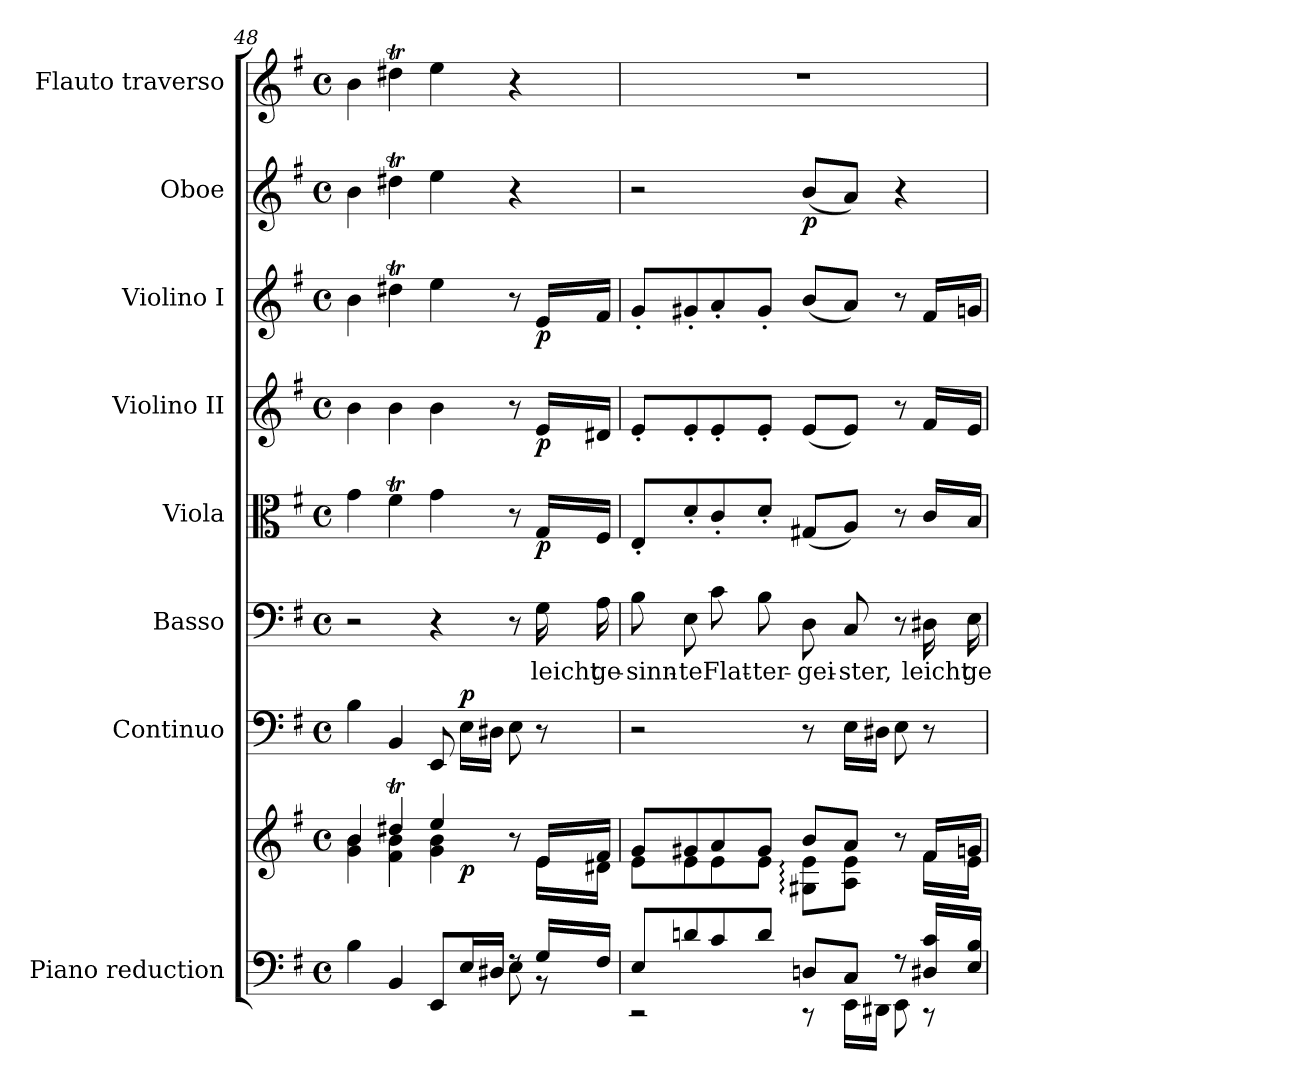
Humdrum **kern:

**kern	**kern	**dynam	**kern	**dynam	**kern	**text	**kern	**dynam	**kern	**dynam	**kern	**dynam	**kern	**dynam	**kern
*part8	*part8	*part8	*part7	*part7	*part6	*part6	*part5	*part5	*part4	*part4	*part3	*part3	*part2	*part2	*part1
*staff9	*staff8	*staff8/9	*staff7	*staff7	*staff6	*staff6	*staff5	*staff5	*staff4	*staff4	*staff3	*staff3	*staff2	*staff2	*staff1
*I"Piano reduction	*	*	*I"Continuo	*	*I"Basso	*	*I"Viola	*	*I"Violino II	*	*I"Violino I	*	*I"Oboe	*	*I"Flauto traverso
*I'Pno	*	*	*	*	*	*	*I'Vla	*	*I'Vln	*	*I'Vln	*	*I'Ob	*	*I'Fl
*clefF4	*clefG2	*	*clefF4	*	*clefF4	*	*clefC3	*	*clefG2	*	*clefG2	*	*clefG2	*	*clefG2
*k[f#]	*k[f#]	*	*k[f#]	*	*k[f#]	*	*k[f#]	*	*k[f#]	*	*k[f#]	*	*k[f#]	*	*k[f#]
*M4/4	*M4/4	*	*M4/4	*	*M4/4	*	*M4/4	*	*M4/4	*	*M4/4	*	*M4/4	*	*M4/4
*met(c)	*met(c)	*	*met(c)	*	*met(c)	*	*met(c)	*	*met(c)	*	*met(c)	*	*met(c)	*	*met(c)
=48	=48	=48	=48	=48	=48	=48	=48	=48	=48	=48	=48	=48	=48	=48	=48
*^	*^	*	*	*	*	*	*	*	*	*	*	*	*	*	*
*	*	*	*^	*	*	*	*	*	*	*	*	*	*	*	*	*	*
4B\	2.ryy	4b/	4g\ 4b\	2ryy	.	4B\	.	2r	.	4g\	.	4b\	.	4b\	.	4b\	.	4b\
4BB/	.	4dd#Xt/	4f#\ 4b\	.	.	4BB/	.	.	.	4f#t\	.	4b\	.	4dd#Xt\	.	4dd#Xt\	.	4dd#Xt\
8EE/L	.	4ee/	4g\ 4b\	8ryy	.	8EE/	.	4r	.	4g\	.	4b\	.	4ee\	.	4ee\	.	4ee\
!	!	!	!	!	!LO:DY:b	!	!LO:DY:a	!	!	!	!	!	!	!	!	!	!	!
16E/L	.	.	.	4.ryy	p	16E\LL	p	.	.	.	.	.	.	.	.	.	.	.
16D#X/JJ	.	.	.	.	.	16D#X\JJ	.	.	.	.	.	.	.	.	.	.	.	.
8rF	8E\	8r	8ryy	.	.	8E\	.	8r	.	8r	.	8r	.	8r	.	4r	.	4r
!	!	!	!	!	!	!	!	!	!LO:LY:b	!	!LO:DY:b	!	!LO:DY:b	!	!LO:DY:b	!	!	!
16G/LL	8r	16e/LL	16e\LL	.	.	8r	.	16G\	leicht	16G/LL	p	16e/LL	p	16e/LL	p	.	.	.
!	!	!	!	!	!	!	!	!	!LO:LY:b	!	!	!	!	!	!	!	!	!
16F#/JJ	.	16f#/JJ	16d#X\JJ	.	.	.	.	16A\	ge-	16F#/JJ	.	16d#X/JJ	.	16f#/JJ	.	.	.	.
=49	=49	=49	=49	=49	=49	=49	=49	=49	=49	=49	=49	=49	=49	=49	=49	=49	=49	=49
!	!	!	!	!	!	!	!	!	!LO:LY:b	!	!	!	!	!	!	!	!	!
*	*	*	*v	*v	*	*	*	*	*	*	*	*	*	*	*	*	*	*
8E/L	2r	8g/L	8e\L	.	2r	.	8B\	-sinn-	8E'/L	.	8e'/L	.	8g'/L	.	2r	.	1r
!	!	!	!	!	!	!	!	!LO:LY:b	!	!	!	!	!	!	!	!	!
8dn/	.	8g#X/	8e\	.	.	.	8E\	-te	8d'/	.	8e'/	.	8g#X'/	.	.	.	.
!	!	!	!	!	!	!	!	!LO:LY:b	!	!	!	!	!	!	!	!	!
8c/	.	8a/	8e\	.	.	.	8c\	Flat-	8c'/	.	8e'/	.	8a'/	.	.	.	.
!	!	!	!	!	!	!	!	!LO:LY:b	!	!	!	!	!	!	!	!	!
8d/J	.	8g#/J	8e\J	.	.	.	8B\	-ter-	8d'/J	.	8e'/J	.	8g#'/J	.	.	.	.
!	!	!	!	!	!	!	!	!LO:LY:b	!	!	!	!	!	!	!	!LO:DY:b	!
8Dn/L	8r	8b/L	8G#X\: 8e\:L	.	8r	.	8D\	-gei-	(<8G#X/L	.	(<8e/L	.	(<8b/L	.	(<8b/L	p	.
!	!	!	!	!	!	!	!	!LO:LY:b	!	!	!	!	!	!	!	!	!
8C/J	16EE\LL	8a/J	8A\ 8e\J	.	16E\LL	.	8C/	-ster,	8A/J)	.	8e/J)	.	8a/J)	.	8a/J)	.	.
.	16DD#X\JJ	.	.	.	16D#X\JJ	.	.	.	.	.	.	.	.	.	.	.	.
8r	8EE\	8r	8ryy	.	8E\	.	8r	.	8r	.	8r	.	8r	.	4r	.	.
!	!	!	!	!	!	!	!	!LO:LY:b	!	!	!	!	!	!	!	!	!
16D#X/ 16c/LL	8r	16f#/LL	16f#\LL	.	8r	.	16D#X\	leicht	16c/LL	.	16f#/LL	.	16f#/LL	.	.	.	.
!	!	!	!	!	!	!	!	!LO:LY:b	!	!	!	!	!	!	!	!	!
16E/ 16B/JJ	.	16gn/JJ	16e\JJ	.	.	.	16E\	ge-	16B/JJ	.	16e/JJ	.	16gn/JJ	.	.	.	.
*v	*v	*	*	*	*	*	*	*	*	*	*	*	*	*	*	*	*
*	*v	*v	*	*	*	*	*	*	*	*	*	*	*	*	*	*
=	=	=	=	=	=	=	=	=	=	=	=	=	=	=	=
*-	*-	*-	*-	*-	*-	*-	*-	*-	*-	*-	*-	*-	*-	*-	*-
